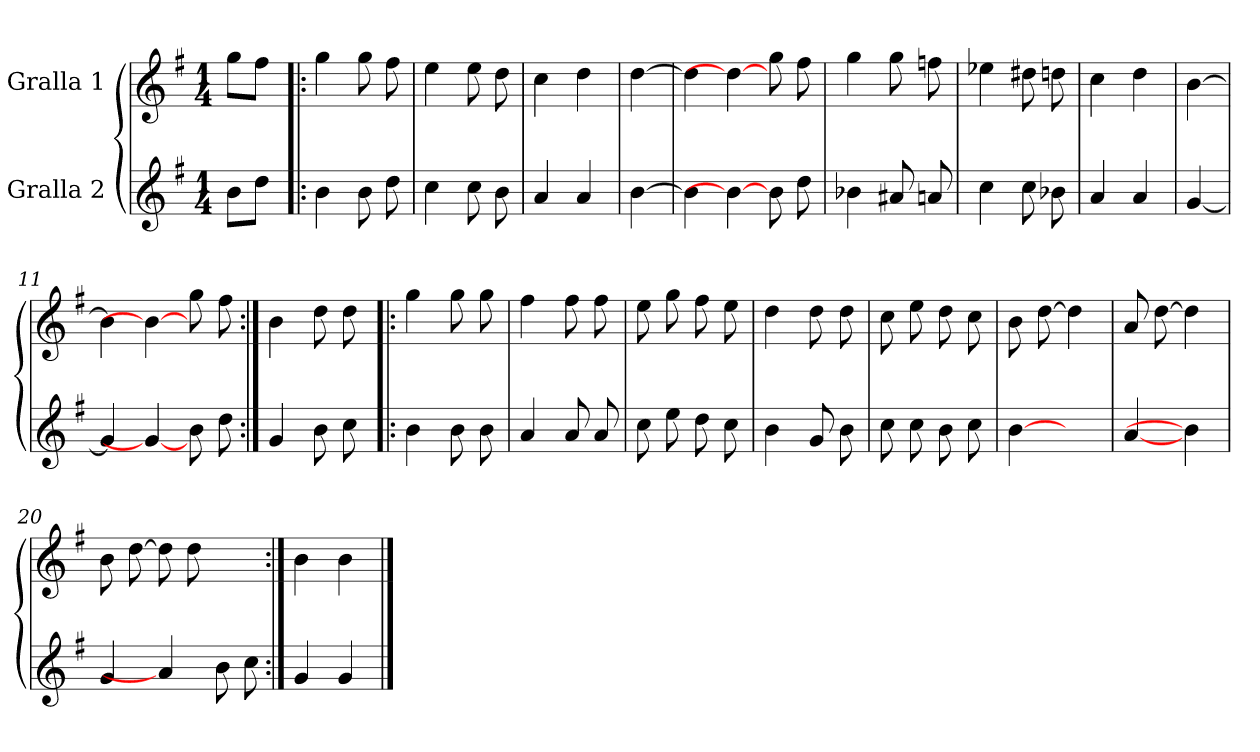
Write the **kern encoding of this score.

**kern	**kern
*part2	*part1
*staff2	*staff1
*I"Gralla 2	*I"Gralla 1
*clefG2	*clefG2
*k[f#]	*k[f#]
*M1/4	*M1/4
=1	=1
8b\L	8gg\L
8dd\J	8ff#\J
=2!|:	=2!|:
4b	4gg
8b	8gg
8dd	8ff#
=3	=3
4cc	4ee
8cc	8ee
8b	8dd
=4	=4
4a	4cc
4a	4dd
=5	=5
[4b	[4dd
=6	=6
4b]	4dd]
4b_	4dd_
8b	8gg
8dd	8ff#
=7	=7
4b-	4gg
8a#	8gg
8a	8ff
=8	=8
4cc	4ee-
8cc	8dd#
8b-	8dd
=9	=9
4a	4cc
4a	4dd
=10	=10
[4g	[4b
=11	=11
4g]	4b]
4g_	4b_
8b	8gg
8dd	8ff#
=12:|!	=12:|!
4g	4b
8b	8dd
8cc	8dd
=13!|:	=13!|:
4b	4gg
8b	8gg
8b	8gg
=14	=14
4a	4ff#
8a	8ff#
8a	8ff#
=15	=15
8cc	8ee
8ee	8gg
8dd	8ff#
8cc	8ee
=16	=16
4b	4dd
8g	8dd
8b	8dd
=17	=17
8cc	8cc
8cc	8ee
8b	8dd
8cc	8cc
=18	=18
[4b	8b
.	[8dd
4ryy	4dd]
=19	=19
[4a	8a
.	[8dd
4b]	4dd]
=20	=20
4g	8b
.	[8dd
4a]	8dd]
.	8dd
8b	4ryy
8cc	.
=21:|!	=21:|!
4g	4b
4g	4b
==	==
*-	*-
